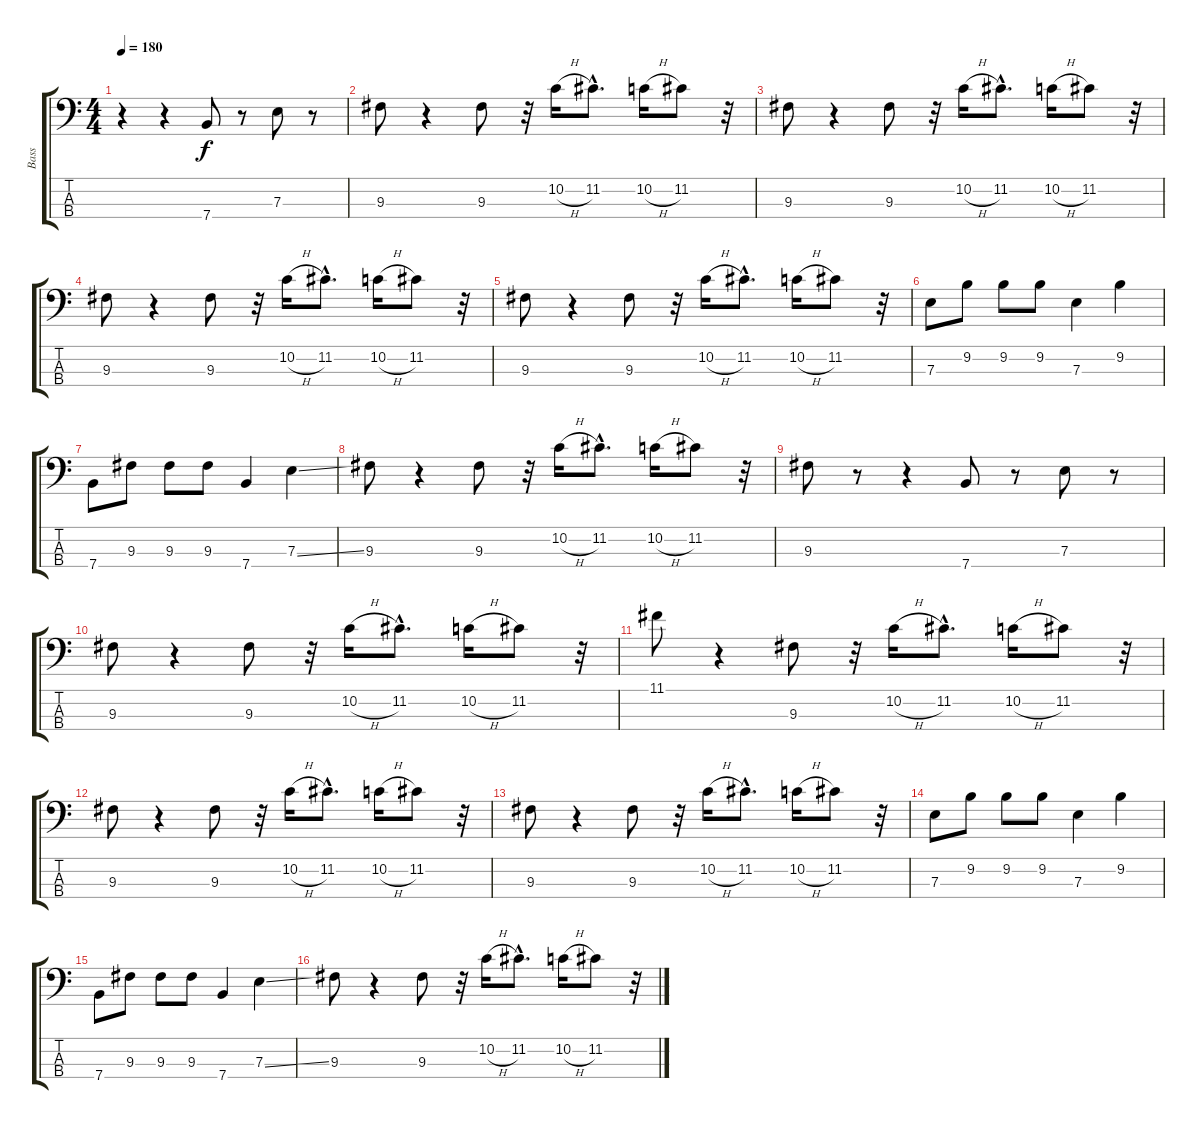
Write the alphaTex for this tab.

\track ("Bass" "Bass") {instrument electricbassfinger}
\staff {score tabs}
\tuning (G2 D2 A1 E1) {hide}
\ts (4 4)
\tempo 180
\clef f4
\ks c
r.4{dy f instrument electricbassfinger} r.4 7.4.8 r.8 7.3.8 r.8 |
9.3.8 r.4 9.3.8 r.32 10.2{h}.16 11.2{hac}.8{d} 10.2{h}.16 11.2.8 r.32 |
9.3.8 r.4 9.3.8 r.32 10.2{h}.16 11.2{hac}.8{d} 10.2{h}.16 11.2.8 r.32 |
9.3.8 r.4 9.3.8 r.32 10.2{h}.16 11.2{hac}.8{d} 10.2{h}.16 11.2.8 r.32 |
9.3.8 r.4 9.3.8 r.32 10.2{h}.16 11.2{hac}.8{d} 10.2{h}.16 11.2.8 r.32 |
7.3.8 9.2.8 9.2.8 9.2.8 7.3.4 9.2.4 |
7.4.8 9.3.8 9.3.8 9.3.8 7.4.4 7.3{ss}.4 |
9.3.8 r.4 9.3.8 r.32 10.2{h}.16 11.2{hac}.8{d} 10.2{h}.16 11.2.8 r.32 |
9.3.8 r.8 r.4 7.4.8 r.8 7.3.8 r.8 |
9.3.8 r.4 9.3.8 r.32 10.2{h}.16 11.2{hac}.8{d} 10.2{h}.16 11.2.8 r.32 |
11.1.8 r.4 9.3.8 r.32 10.2{h}.16 11.2{hac}.8{d} 10.2{h}.16 11.2.8 r.32 |
9.3.8 r.4 9.3.8 r.32 10.2{h}.16 11.2{hac}.8{d} 10.2{h}.16 11.2.8 r.32 |
9.3.8 r.4 9.3.8 r.32 10.2{h}.16 11.2{hac}.8{d} 10.2{h}.16 11.2.8 r.32 |
7.3.8 9.2.8 9.2.8 9.2.8 7.3.4 9.2.4 |
7.4.8 9.3.8 9.3.8 9.3.8 7.4.4 7.3{ss}.4 |
9.3.8 r.4 9.3.8 r.32 10.2{h}.16 11.2{hac}.8{d} 10.2{h}.16 11.2.8 r.32
